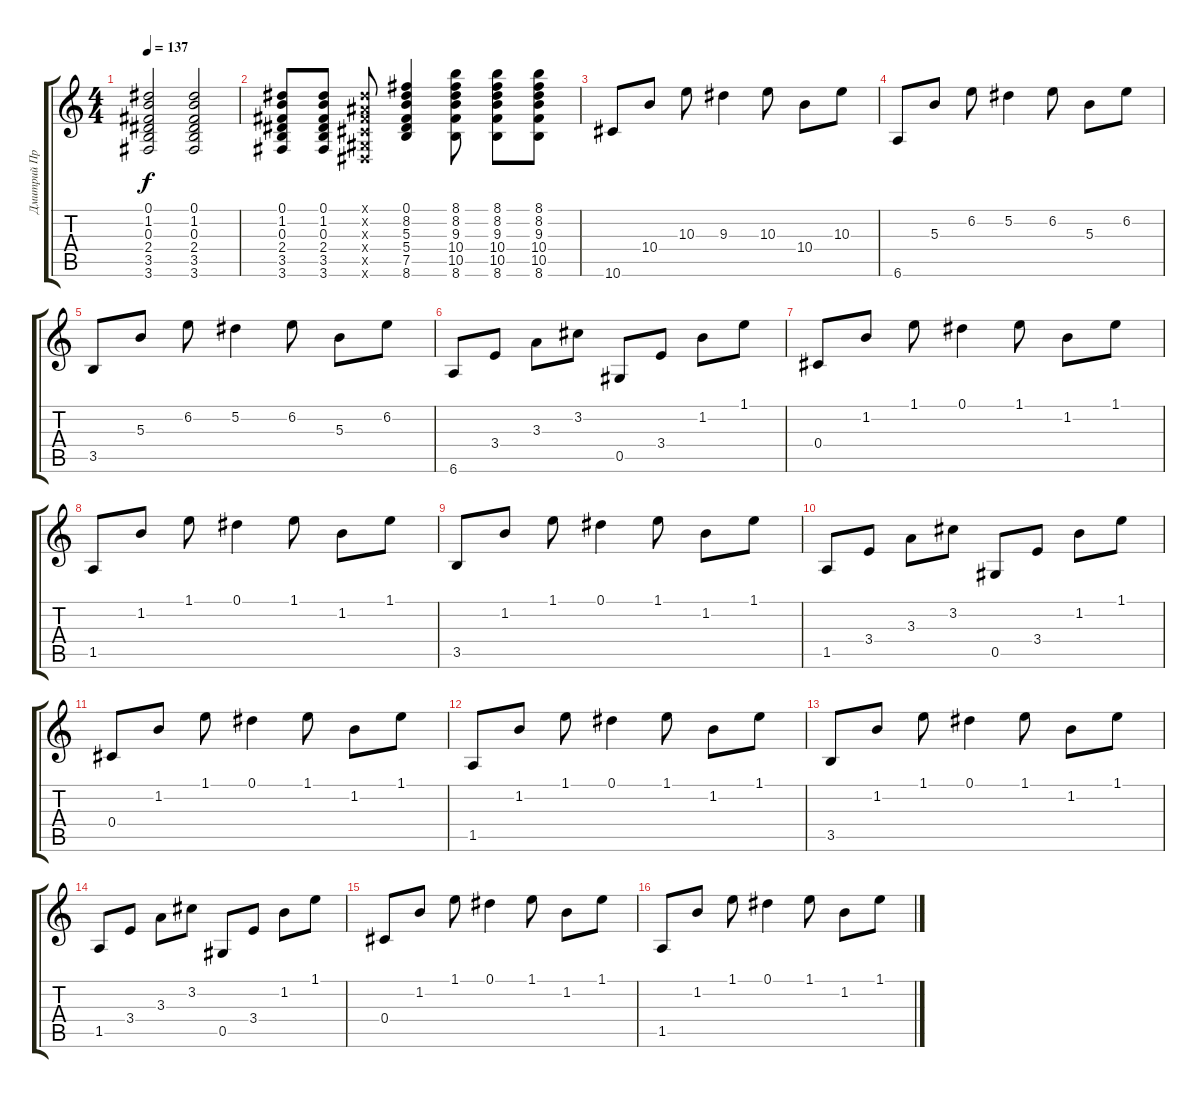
\track ("Дмитрий Процко" "Дмитрий Пр") {instrument acousticguitarsteel}
\staff {score tabs}
\tuning (Eb4 Bb3 Gb3 Db3 Ab2 Eb2) {hide}
\ts (4 4)
\tempo 137
\clef g2
\ks c
(0.1 1.2 0.3 2.4 3.5 3.6).2{dy f} (0.1 1.2 0.3 2.4 3.5 3.6).2 |
(0.1 1.2 0.3 2.4 3.5 3.6).8 (0.1 1.2 0.3 2.4 3.5 3.6).8 (0.1{x} 0.2{x} 0.3{x} 0.4{x} 0.5{x} 0.6{x}).8 (0.1 8.2 5.3 5.4 7.5 8.6).4 (8.1 8.2 9.3 10.4 10.5 8.6).8 (8.1 8.2 9.3 10.4 10.5 8.6).8 (8.1 8.2 9.3 10.4 10.5 8.6).8 |
10.6.8 10.4.8 10.3.8 9.3.4 10.3.8 10.4.8 10.3.8 |
6.6.8 5.3.8 6.2.8 5.2.4 6.2.8 5.3.8 6.2.8 |
3.5.8 5.3.8 6.2.8 5.2.4 6.2.8 5.3.8 6.2.8 |
6.6.8 3.4.8 3.3.8 3.2.8 0.5.8 3.4.8 1.2.8 1.1.8 |
0.4.8 1.2.8 1.1.8 0.1.4 1.1.8 1.2.8 1.1.8 |
1.5.8 1.2.8 1.1.8 0.1.4 1.1.8 1.2.8 1.1.8 |
3.5.8 1.2.8 1.1.8 0.1.4 1.1.8 1.2.8 1.1.8 |
1.5.8 3.4.8 3.3.8 3.2.8 0.5.8 3.4.8 1.2.8 1.1.8 |
0.4.8 1.2.8 1.1.8 0.1.4 1.1.8 1.2.8 1.1.8 |
1.5.8 1.2.8 1.1.8 0.1.4 1.1.8 1.2.8 1.1.8 |
3.5.8 1.2.8 1.1.8 0.1.4 1.1.8 1.2.8 1.1.8 |
1.5.8 3.4.8 3.3.8 3.2.8 0.5.8 3.4.8 1.2.8 1.1.8 |
0.4.8 1.2.8 1.1.8 0.1.4 1.1.8 1.2.8 1.1.8 |
1.5.8 1.2.8 1.1.8 0.1.4 1.1.8 1.2.8 1.1.8
